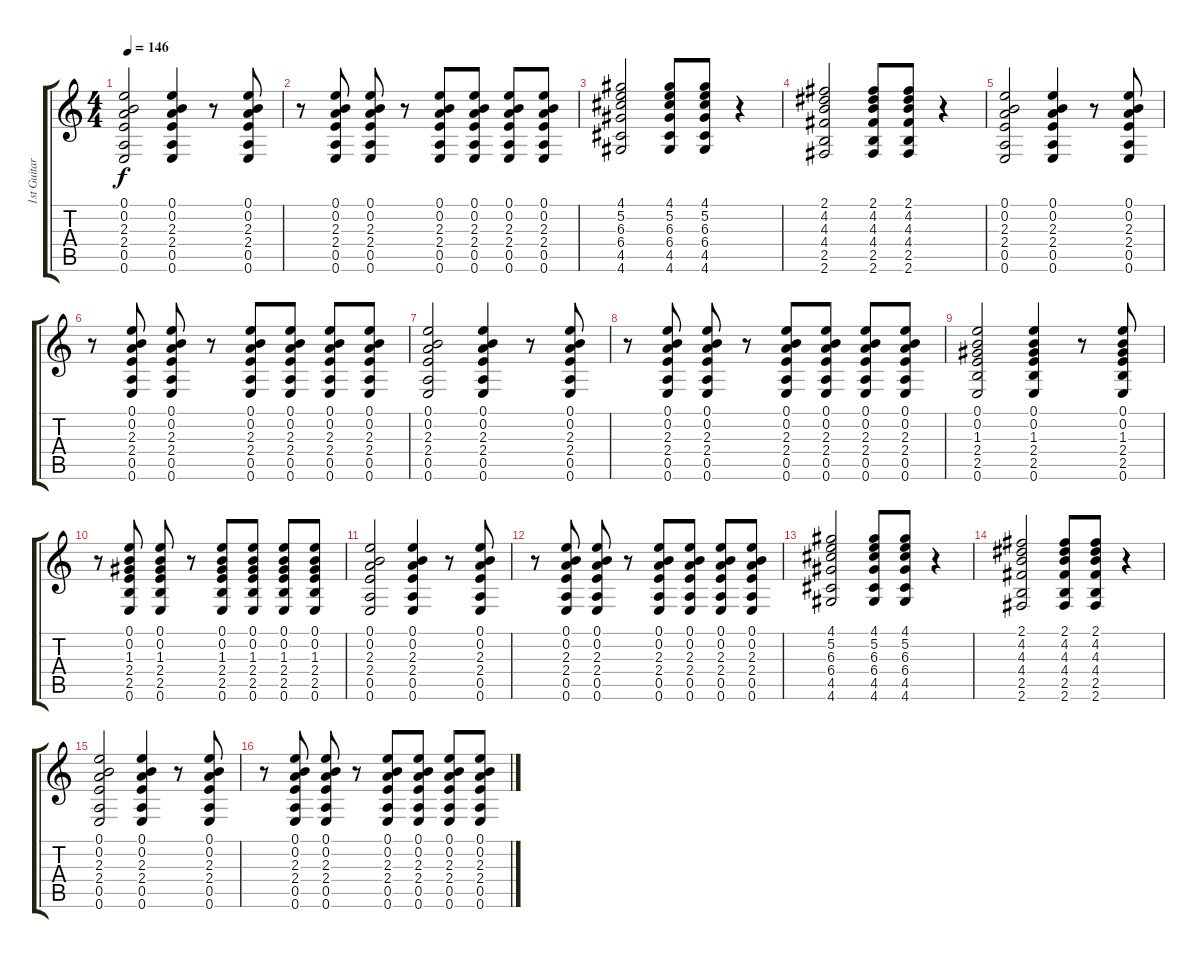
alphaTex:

\track ("1st Guitar" "1st Guitar") {instrument acousticguitarnylon}
\staff {score tabs}
\tuning (E4 B3 G3 D3 A2 E2) {hide}
\ts (4 4)
\tempo 146
\clef g2
\ks c
(0.1 0.2 2.3 2.4 0.5 0.6).2{dy f} (0.1 0.2 2.3 2.4 0.5 0.6).4 r.8 (0.1 0.2 2.3 2.4 0.5 0.6).8 |
r.8 (0.1 0.2 2.3 2.4 0.5 0.6).8 (0.1 0.2 2.3 2.4 0.5 0.6).8 r.8 (0.1 0.2 2.3 2.4 0.5 0.6).8 (0.1 0.2 2.3 2.4 0.5 0.6).8 (0.1 0.2 2.3 2.4 0.5 0.6).8 (0.1 0.2 2.3 2.4 0.5 0.6).8 |
(4.1 5.2 6.3 6.4 4.5 4.6).2 (4.1 5.2 6.3 6.4 4.5 4.6).8 (4.1 5.2 6.3 6.4 4.5 4.6).8 r.4 |
(2.1 4.2 4.3 4.4 2.5 2.6).2 (2.1 4.2 4.3 4.4 2.5 2.6).8 (2.1 4.2 4.3 4.4 2.5 2.6).8 r.4 |
(0.1 0.2 2.3 2.4 0.5 0.6).2 (0.1 0.2 2.3 2.4 0.5 0.6).4 r.8 (0.1 0.2 2.3 2.4 0.5 0.6).8 |
r.8 (0.1 0.2 2.3 2.4 0.5 0.6).8 (0.1 0.2 2.3 2.4 0.5 0.6).8 r.8 (0.1 0.2 2.3 2.4 0.5 0.6).8 (0.1 0.2 2.3 2.4 0.5 0.6).8 (0.1 0.2 2.3 2.4 0.5 0.6).8 (0.1 0.2 2.3 2.4 0.5 0.6).8 |
(0.1 0.2 2.3 2.4 0.5 0.6).2 (0.1 0.2 2.3 2.4 0.5 0.6).4 r.8 (0.1 0.2 2.3 2.4 0.5 0.6).8 |
r.8 (0.1 0.2 2.3 2.4 0.5 0.6).8 (0.1 0.2 2.3 2.4 0.5 0.6).8 r.8 (0.1 0.2 2.3 2.4 0.5 0.6).8 (0.1 0.2 2.3 2.4 0.5 0.6).8 (0.1 0.2 2.3 2.4 0.5 0.6).8 (0.1 0.2 2.3 2.4 0.5 0.6).8 |
(0.1 0.2 1.3 2.4 2.5 0.6).2 (0.1 0.2 1.3 2.4 2.5 0.6).4 r.8 (0.1 0.2 1.3 2.4 2.5 0.6).8 |
r.8 (0.1 0.2 1.3 2.4 2.5 0.6).8 (0.1 0.2 1.3 2.4 2.5 0.6).8 r.8 (0.1 0.2 1.3 2.4 2.5 0.6).8 (0.1 0.2 1.3 2.4 2.5 0.6).8 (0.1 0.2 1.3 2.4 2.5 0.6).8 (0.1 0.2 1.3 2.4 2.5 0.6).8 |
(0.1 0.2 2.3 2.4 0.5 0.6).2 (0.1 0.2 2.3 2.4 0.5 0.6).4 r.8 (0.1 0.2 2.3 2.4 0.5 0.6).8 |
r.8 (0.1 0.2 2.3 2.4 0.5 0.6).8 (0.1 0.2 2.3 2.4 0.5 0.6).8 r.8 (0.1 0.2 2.3 2.4 0.5 0.6).8 (0.1 0.2 2.3 2.4 0.5 0.6).8 (0.1 0.2 2.3 2.4 0.5 0.6).8 (0.1 0.2 2.3 2.4 0.5 0.6).8 |
(4.1 5.2 6.3 6.4 4.5 4.6).2 (4.1 5.2 6.3 6.4 4.5 4.6).8 (4.1 5.2 6.3 6.4 4.5 4.6).8 r.4 |
(2.1 4.2 4.3 4.4 2.5 2.6).2 (2.1 4.2 4.3 4.4 2.5 2.6).8 (2.1 4.2 4.3 4.4 2.5 2.6).8 r.4 |
(0.1 0.2 2.3 2.4 0.5 0.6).2 (0.1 0.2 2.3 2.4 0.5 0.6).4 r.8 (0.1 0.2 2.3 2.4 0.5 0.6).8 |
r.8 (0.1 0.2 2.3 2.4 0.5 0.6).8 (0.1 0.2 2.3 2.4 0.5 0.6).8 r.8 (0.1 0.2 2.3 2.4 0.5 0.6).8 (0.1 0.2 2.3 2.4 0.5 0.6).8 (0.1 0.2 2.3 2.4 0.5 0.6).8 (0.1 0.2 2.3 2.4 0.5 0.6).8
